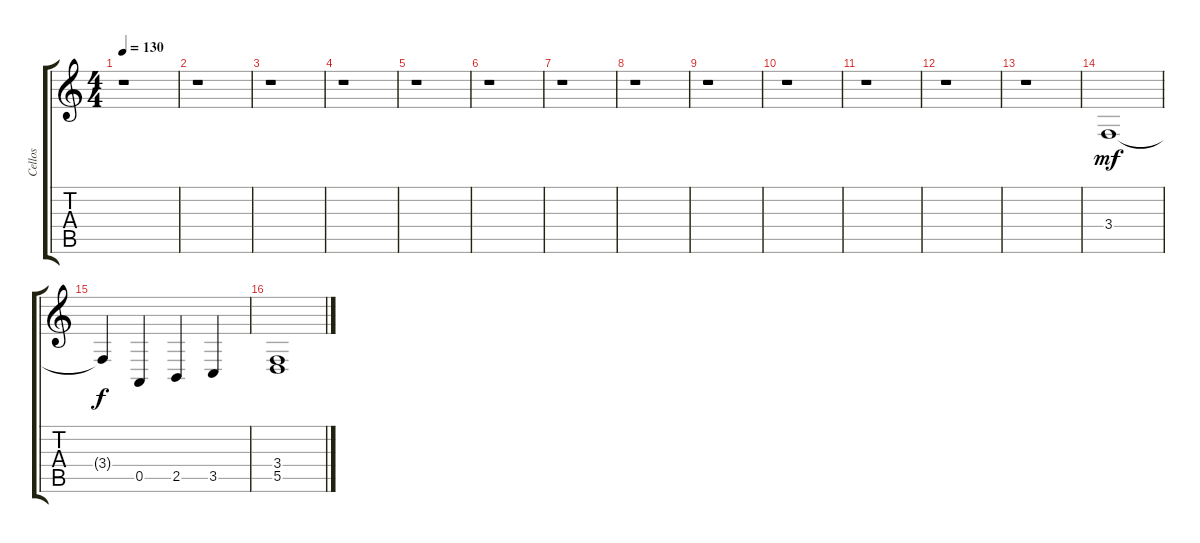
\track ("Cellos" "Cellos") {instrument cello}
\staff {score tabs}
\tuning (E4 B3 G3 D3 A2 E2) {hide}
\ts (4 4)
\tempo 130
\clef g2
\ks c
r.1{dy mf} |
r.1 |
r.1 |
r.1 |
r.1 |
r.1 |
r.1 |
r.1 |
r.1 |
r.1 |
r.1 |
r.1 |
r.1 |
3.4.1 |
3.4{t}.4{dy f} 0.5.4 2.5.4 3.5.4 |
(3.4 5.5).1
